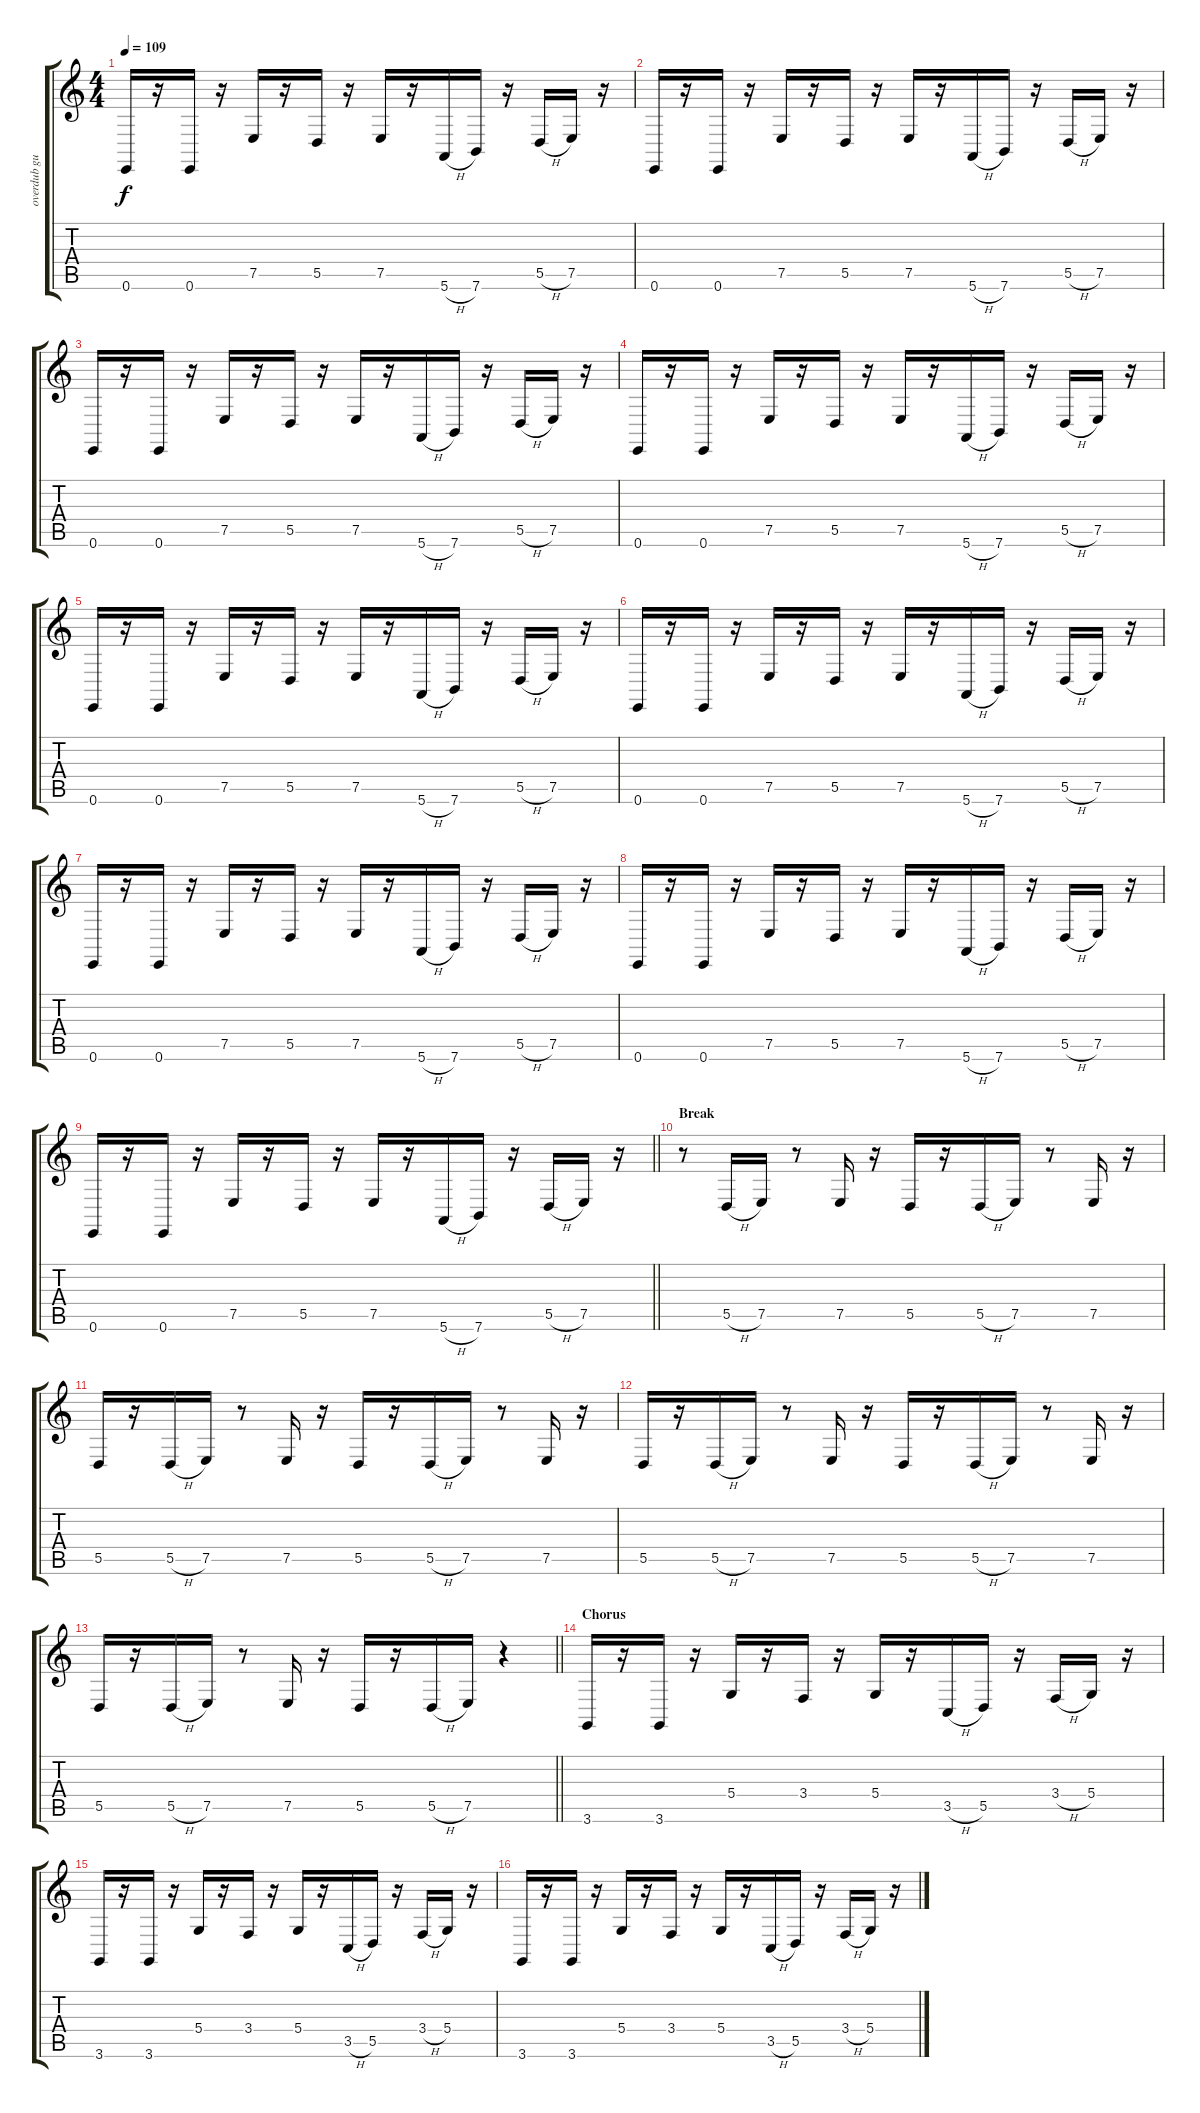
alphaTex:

\track ("overdub guitar I" "overdub gu") {instrument harpsichord}
\staff {score tabs}
\tuning (E4 B3 G3 D3 A2 E2) {hide}
\ts (4 4)
\tempo 109
\clef g2
\ks aminor
0.6.16{dy f} r.16 0.6.16 r.16 7.5.16 r.16 5.5.16 r.16 7.5.16 r.16 5.6{h}.16 7.6.16 r.16 5.5{h}.16 7.5.16 r.16 |
0.6.16 r.16 0.6.16 r.16 7.5.16 r.16 5.5.16 r.16 7.5.16 r.16 5.6{h}.16 7.6.16 r.16 5.5{h}.16 7.5.16 r.16 |
0.6.16 r.16 0.6.16 r.16 7.5.16 r.16 5.5.16 r.16 7.5.16 r.16 5.6{h}.16 7.6.16 r.16 5.5{h}.16 7.5.16 r.16 |
0.6.16 r.16 0.6.16 r.16 7.5.16 r.16 5.5.16 r.16 7.5.16 r.16 5.6{h}.16 7.6.16 r.16 5.5{h}.16 7.5.16 r.16 |
0.6.16 r.16 0.6.16 r.16 7.5.16 r.16 5.5.16 r.16 7.5.16 r.16 5.6{h}.16 7.6.16 r.16 5.5{h}.16 7.5.16 r.16 |
0.6.16 r.16 0.6.16 r.16 7.5.16 r.16 5.5.16 r.16 7.5.16 r.16 5.6{h}.16 7.6.16 r.16 5.5{h}.16 7.5.16 r.16 |
0.6.16 r.16 0.6.16 r.16 7.5.16 r.16 5.5.16 r.16 7.5.16 r.16 5.6{h}.16 7.6.16 r.16 5.5{h}.16 7.5.16 r.16 |
0.6.16 r.16 0.6.16 r.16 7.5.16 r.16 5.5.16 r.16 7.5.16 r.16 5.6{h}.16 7.6.16 r.16 5.5{h}.16 7.5.16 r.16 |
\barLineRight lightlight
0.6.16 r.16 0.6.16 r.16 7.5.16 r.16 5.5.16 r.16 7.5.16 r.16 5.6{h}.16 7.6.16 r.16 5.5{h}.16 7.5.16 r.16 |
\section ("" "Break")
r.8 5.5{h}.16 7.5.16 r.8 7.5.16 r.16 5.5.16 r.16 5.5{h}.16 7.5.16 r.8 7.5.16 r.16 |
5.5.16 r.16 5.5{h}.16 7.5.16 r.8 7.5.16 r.16 5.5.16 r.16 5.5{h}.16 7.5.16 r.8 7.5.16 r.16 |
5.5.16 r.16 5.5{h}.16 7.5.16 r.8 7.5.16 r.16 5.5.16 r.16 5.5{h}.16 7.5.16 r.8 7.5.16 r.16 |
\barLineRight lightlight
5.5.16 r.16 5.5{h}.16 7.5.16 r.8 7.5.16 r.16 5.5.16 r.16 5.5{h}.16 7.5.16 r.4 |
\section ("" "Chorus")
3.6.16 r.16 3.6.16 r.16 5.4.16 r.16 3.4.16 r.16 5.4.16 r.16 3.5{h}.16 5.5.16 r.16 3.4{h}.16 5.4.16 r.16 |
3.6.16 r.16 3.6.16 r.16 5.4.16 r.16 3.4.16 r.16 5.4.16 r.16 3.5{h}.16 5.5.16 r.16 3.4{h}.16 5.4.16 r.16 |
3.6.16 r.16 3.6.16 r.16 5.4.16 r.16 3.4.16 r.16 5.4.16 r.16 3.5{h}.16 5.5.16 r.16 3.4{h}.16 5.4.16 r.16
